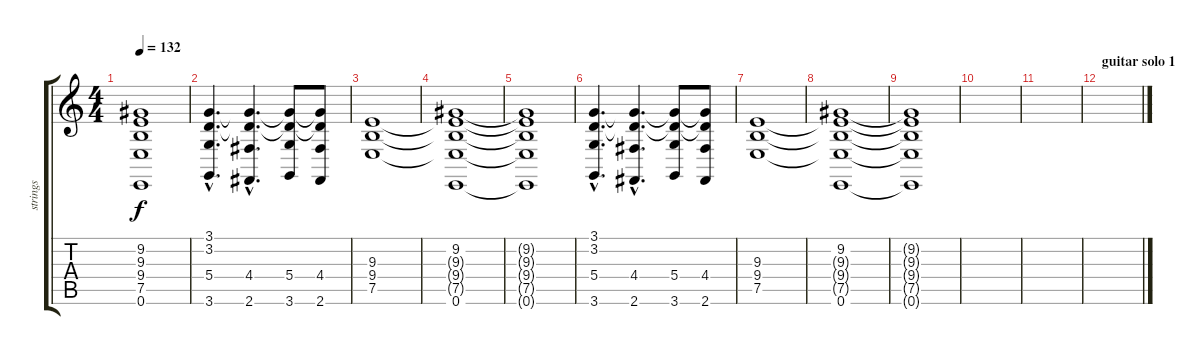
\track ("strings" "strings") {instrument stringensemble1}
\staff {score tabs}
\tuning (E4 B3 G3 D3 A2 E2) {hide}
\ts (4 4)
\tempo 132
\clef g2
\ks c
(9.2{t} 9.3{t} 9.4{t} 7.5{t} 0.6{t}).1{dy f} |
(3.1{hac} 3.2{hac} 5.4{hac} 3.6{hac}).4{d} (3.1{hac t} 3.2{hac t} 4.4{hac} 2.6{hac}).4{d} (3.1{t} 3.2{t} 5.4 3.6).8 (3.1{t} 3.2{t} 4.4 2.6).8 |
(9.3 9.4 7.5).1 |
(9.2 9.3{t} 9.4{t} 7.5{t} 0.6).1 |
(9.2{t} 9.3{t} 9.4{t} 7.5{t} 0.6{t}).1 |
(3.1{hac} 3.2{hac} 5.4{hac} 3.6{hac}).4{d} (3.1{hac t} 3.2{hac t} 4.4{hac} 2.6{hac}).4{d} (3.1{t} 3.2{t} 5.4 3.6).8 (3.1{t} 3.2{t} 4.4 2.6).8 |
(9.3 9.4 7.5).1 |
(9.2 9.3{t} 9.4{t} 7.5{t} 0.6).1 |
(9.2{t} 9.3{t} 9.4{t} 7.5{t} 0.6{t}).1 |
|
|
\section ("" "guitar solo 1")
